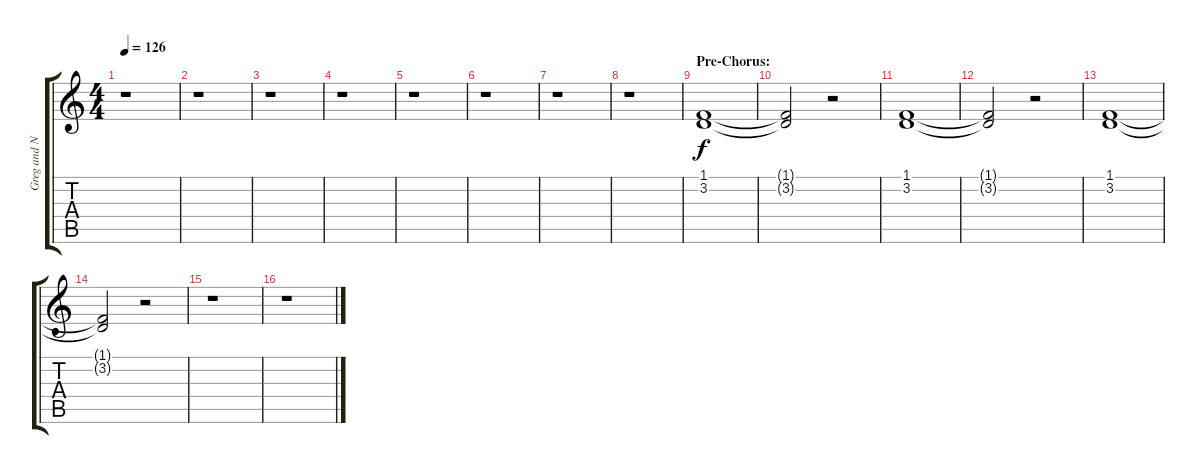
\track ("Greg and Noodles - Bck. Voice" "Greg and N") {instrument choiraahs}
\staff {score tabs}
\tuning (E4 B3 G3 D3 A2 E2) {hide}
\ts (4 4)
\tempo 126
\clef g2
\ks c
r.1{dy f} |
r.1 |
r.1 |
r.1 |
r.1 |
r.1 |
r.1 |
r.1 |
\section ("" "Pre-Chorus:")
(1.1 3.2).1 |
(1.1{t} 3.2{t}).2 r.2 |
(1.1 3.2).1 |
(1.1{t} 3.2{t}).2 r.2 |
(1.1 3.2).1 |
(1.1{t} 3.2{t}).2 r.2 |
r.1 |
r.1
